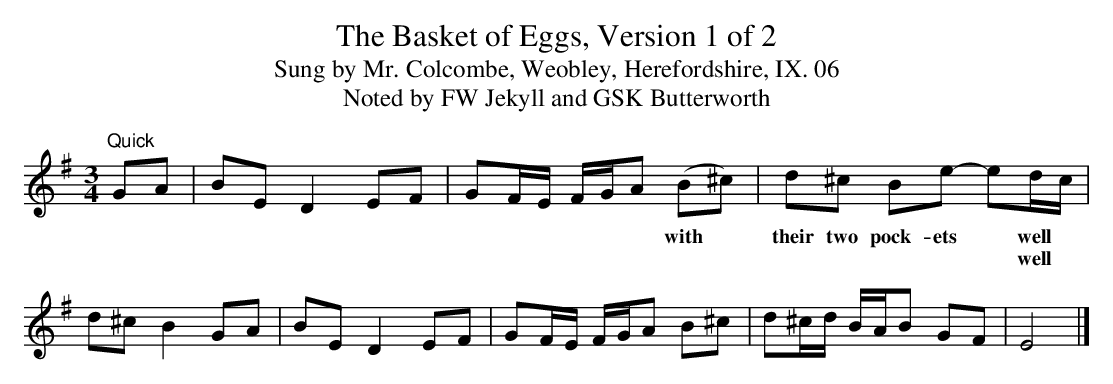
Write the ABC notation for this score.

X:1
T:The Basket of Eggs, Version 1 of 2
T:Sung by Mr. Colcombe, Weobley, Herefordshire, IX. 06
T:Noted by FW Jekyll and GSK Butterworth
M:3/4
L:1/8
K:G
"^Quick"GA | BE D2 EF | GF/E/ F/G/A (B^c) | d^c Be- ed/c/ |
w: * * * * * * * * * * * * * with * their two pock- ets * well *
w: * * * * * * * * * * * * * * * * * * * * well *
d^c B2 GA | BE D2 EF | GF/E/ F/G/A B^c | d^c/d/ B/A/B GF | E4 |]
